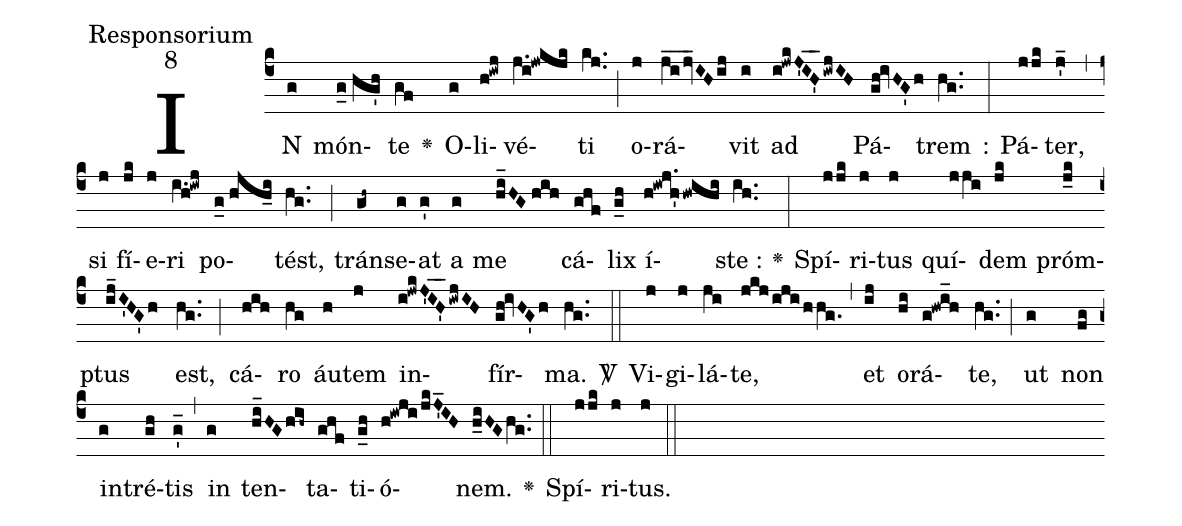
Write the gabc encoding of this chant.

office-part: Responsorium;
mode: 8;
%%
(c4)
IN(g) món(g_0//hg'h)te(gf) <v>\greheightstar</v>()
O(g)li(h!iwj)vé(j.i!jwkjk)ti(kj..) (;)
o(j)rá(ji__/jv_IHij)vit(i) ad(i!jwkJ'IH'__iwjIH) Pá(gh!ivHG'h)trem(hg..) :(:)
Pá(jjk)ter,(j'_) (,)
si(j) fí(jk)e(j)ri(i.h!iwj) po(g_0//hjh_i)tést,(hg..) (;)
tráns(gh~)e(g)at(g') a(g) me(hi_HG//hih) cá(ghf)lix(g_h) í(h!iwj.h'/hwihi)ste :(ih..) <v>\greheightstar</v>(:)
Spí(jjk)ri(j)tus(j) quí(jji)dem(jk) próm(j_k)ptus(ij_I'HG'h) est,(hg..) (;)
cá(hih)ro(hg) áu(h)tem(j) in(i!jwkJ'IH'__/iwjIH)fír(gh!ivHG'h)ma.(hg..) <sp>V/</sp>(::)
Vi(j)gi(j)lá(ji)te,(jkj/iji/hhg.) (,)
et(ij) o(hi)rá(g!hwi_h)te,(hg..) (;)
ut(g) non(fg) in(g)tré(gh)tis(g'_) (,)
in(g) ten(hi_HG/hih~)ta(ghf)ti(g_h)ó(h!iwji/jkJ'_IH)nem.(h_iHG/hg..) <v>\greheightstar</v>(::)
Spí(jjk)ri(j)tus.(j) (::)
